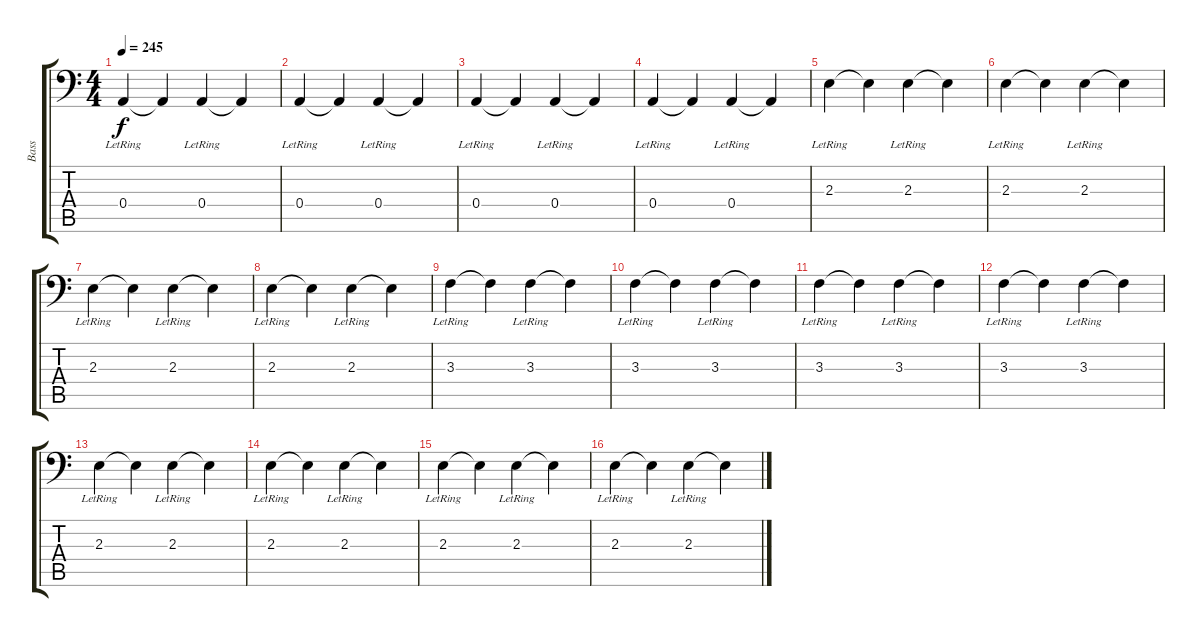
\track ("Bass" "Bass") {instrument electricbassfinger}
\staff {score tabs}
\tuning (C3 G2 D2 A1 E1 B0) {hide}
\ts (4 4)
\tempo 245
\clef f4
\ks c
0.4{lr}.4{dy f} 0.4{t}.4 0.4{lr}.4 0.4{t}.4 |
0.4{lr}.4 0.4{t}.4 0.4{lr}.4 0.4{t}.4 |
0.4{lr}.4 0.4{t}.4 0.4{lr}.4 0.4{t}.4 |
0.4{lr}.4 0.4{t}.4 0.4{lr}.4 0.4{t}.4 |
2.3{lr}.4 2.3{t}.4 2.3{lr}.4 2.3{t}.4 |
2.3{lr}.4 2.3{t}.4 2.3{lr}.4 2.3{t}.4 |
2.3{lr}.4 2.3{t}.4 2.3{lr}.4 2.3{t}.4 |
2.3{lr}.4 2.3{t}.4 2.3{lr}.4 2.3{t}.4 |
3.3{lr}.4 3.3{t}.4 3.3{lr}.4 3.3{t}.4 |
3.3{lr}.4 3.3{t}.4 3.3{lr}.4 3.3{t}.4 |
3.3{lr}.4 3.3{t}.4 3.3{lr}.4 3.3{t}.4 |
3.3{lr}.4 3.3{t}.4 3.3{lr}.4 3.3{t}.4 |
2.3{lr}.4 2.3{t}.4 2.3{lr}.4 2.3{t}.4 |
2.3{lr}.4 2.3{t}.4 2.3{lr}.4 2.3{t}.4 |
2.3{lr}.4 2.3{t}.4 2.3{lr}.4 2.3{t}.4 |
2.3{lr}.4 2.3{t}.4 2.3{lr}.4 2.3{t}.4
